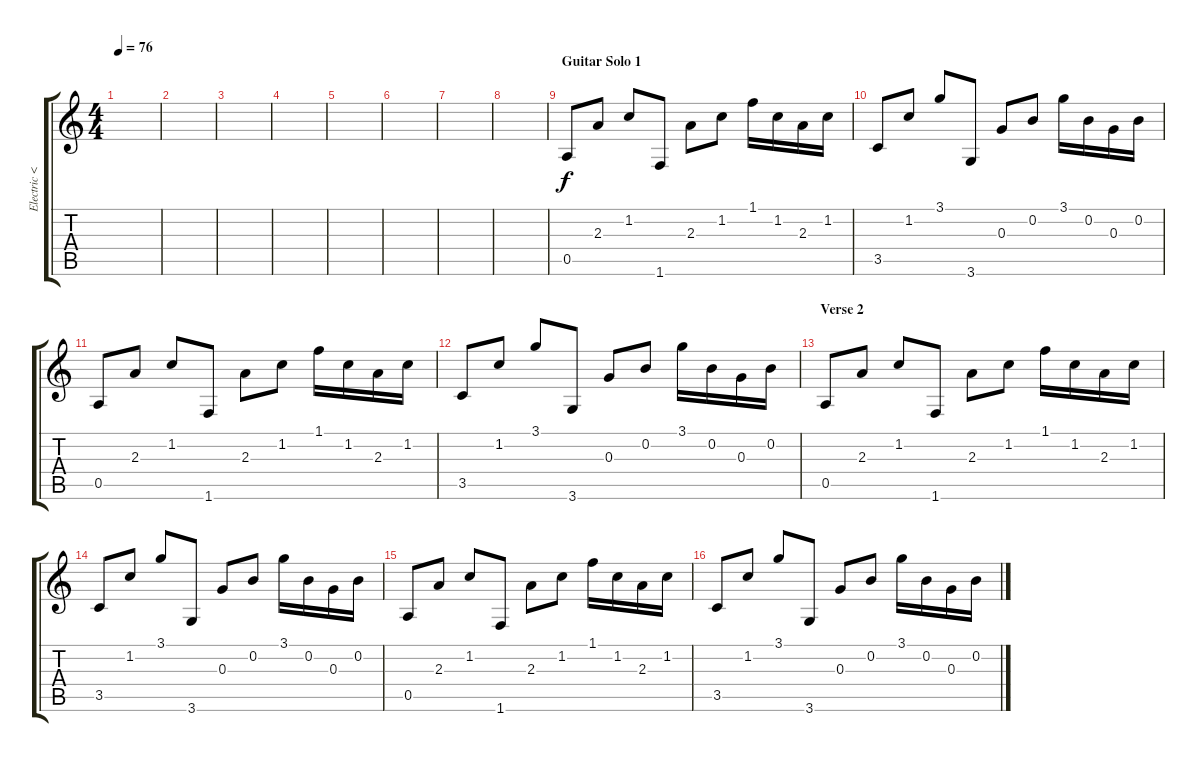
\track ("Electric <Clean>" "Electric <") {instrument electricguitarjazz}
\staff {score tabs}
\tuning (E4 B3 G3 D3 A2 E2) {hide}
\ts (4 4)
\tempo 76
\clef g2
\ks c
|
|
|
|
\section ("" "")
|
|
|
|
\section ("" "Guitar Solo 1")
0.5.8 2.3.8 1.2.8 1.6.8 2.3.8 1.2.8 1.1.16 1.2.16 2.3.16 1.2.16 |
3.5.8 1.2.8 3.1.8 3.6.8 0.3.8 0.2.8 3.1.16 0.2.16 0.3.16 0.2.16 |
0.5.8 2.3.8 1.2.8 1.6.8 2.3.8 1.2.8 1.1.16 1.2.16 2.3.16 1.2.16 |
3.5.8 1.2.8 3.1.8 3.6.8 0.3.8 0.2.8 3.1.16 0.2.16 0.3.16 0.2.16 |
\section ("" "Verse 2")
0.5.8 2.3.8 1.2.8 1.6.8 2.3.8 1.2.8 1.1.16 1.2.16 2.3.16 1.2.16 |
3.5.8 1.2.8 3.1.8 3.6.8 0.3.8 0.2.8 3.1.16 0.2.16 0.3.16 0.2.16 |
0.5.8 2.3.8 1.2.8 1.6.8 2.3.8 1.2.8 1.1.16 1.2.16 2.3.16 1.2.16 |
3.5.8 1.2.8 3.1.8 3.6.8 0.3.8 0.2.8 3.1.16 0.2.16 0.3.16 0.2.16
